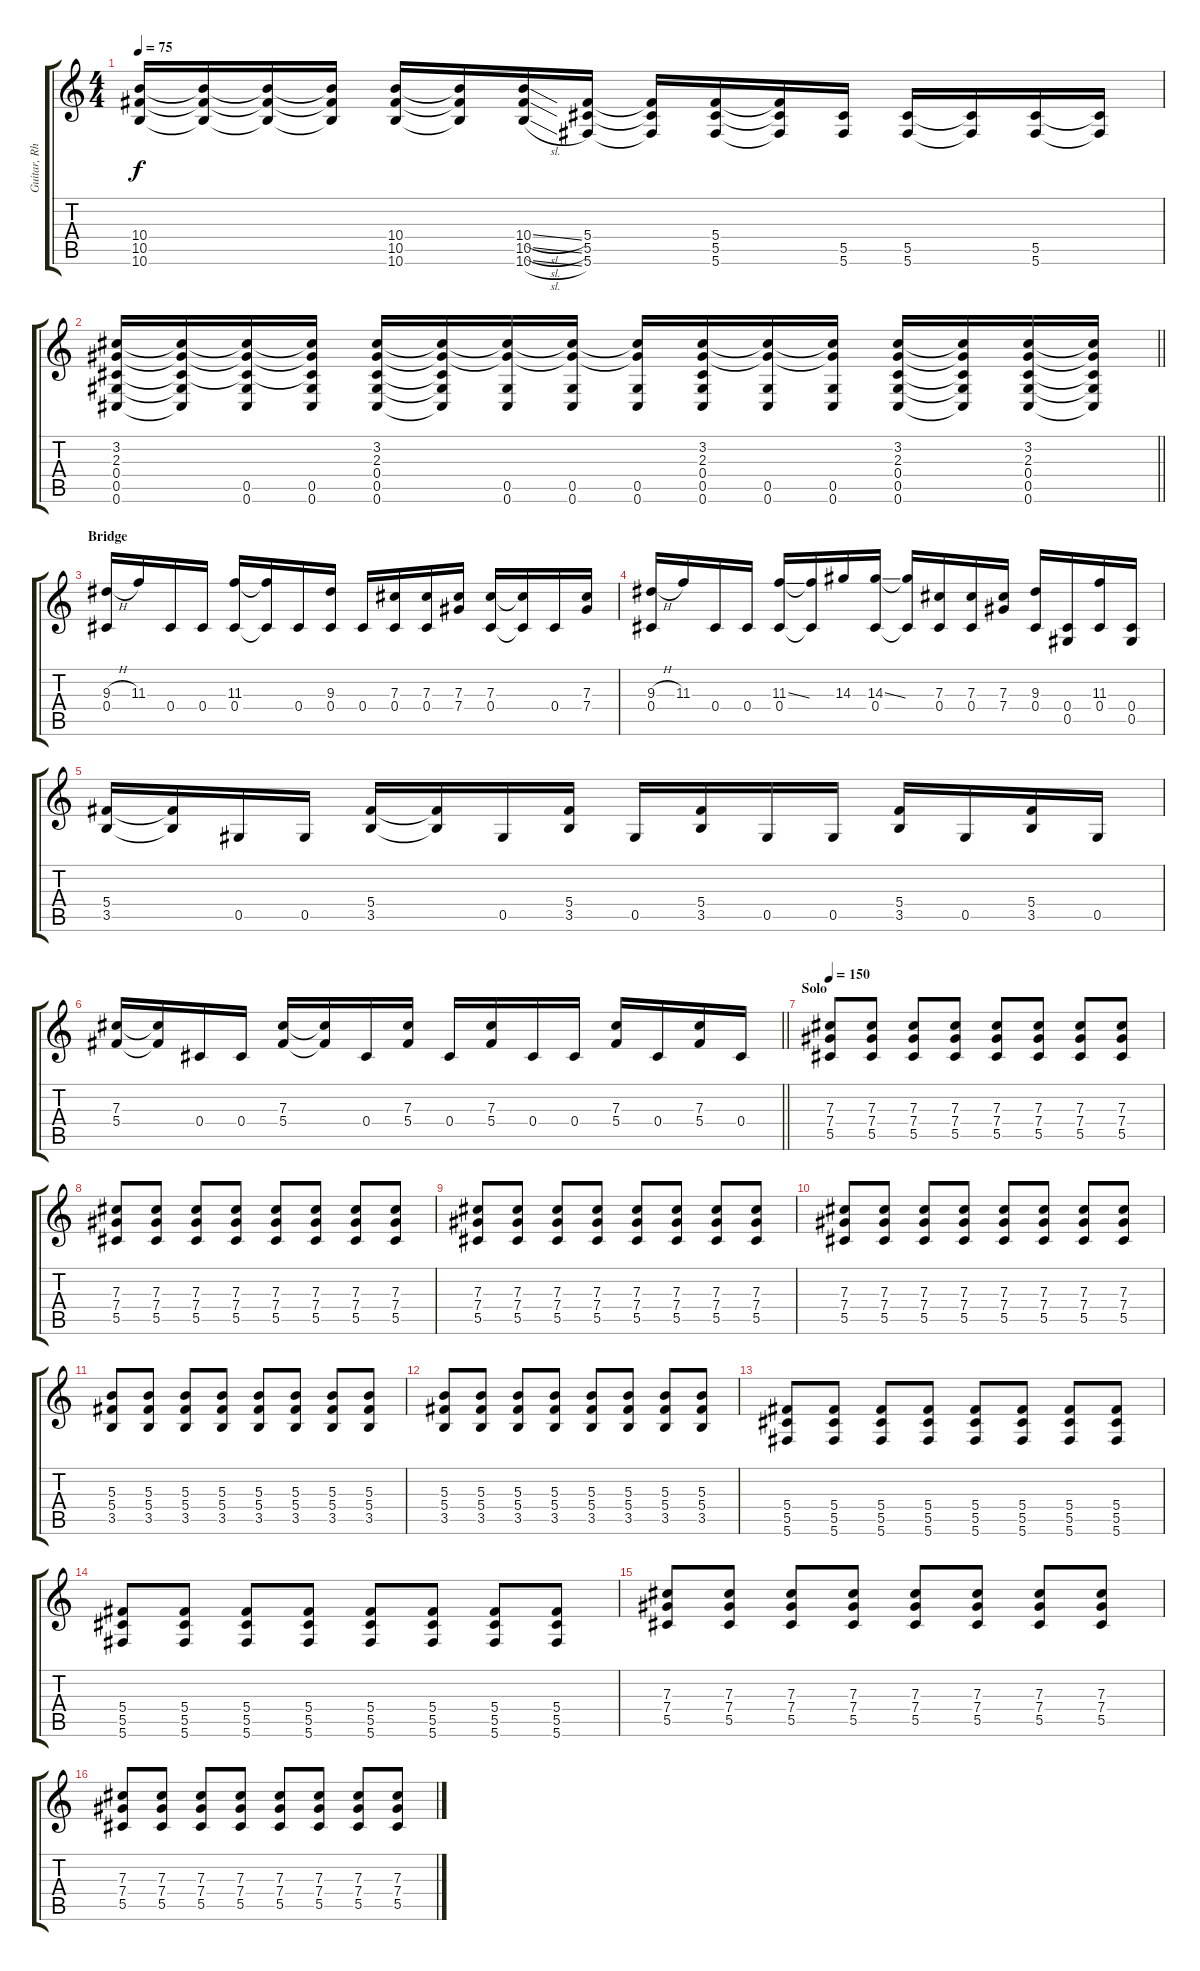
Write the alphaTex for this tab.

\track ("Guitar, Rhythm" "Guitar, Rh") {instrument overdrivenguitar}
\staff {score tabs}
\tuning (Eb4 Bb3 Gb3 Db3 Ab2 Db2) {hide}
\ts (4 4)
\tempo 75
\clef g2
\ks c
(10.4 10.5 10.6).16{dy f} (10.4{t} 10.5{t} 10.6{t}).16 (10.4{t} 10.5{t} 10.6{t}).16 (10.4{t} 10.5{t} 10.6{t}).16 (10.4 10.5 10.6).16 (10.4{t} 10.5{t} 10.6{t}).16 (10.4{sl} 10.5{sl} 10.6{sl}).16 (5.4 5.5 5.6).16 (5.4{t} 5.5{t} 5.6{t}).16 (5.4 5.5 5.6).16 (5.4{t} 5.5{t} 5.6{t}).16 (5.5 5.6).16 (5.5 5.6).16 (5.5{t} 5.6{t}).16 (5.5 5.6).16 (5.5{t} 5.6{t}).16 |
\barLineRight lightlight
(3.2 2.3 0.4 0.5 0.6).16 (3.2{t} 2.3{t} 0.4{t} 0.5{t} 0.6{t}).16 (3.2{t} 2.3{t} 0.4{t} 0.5 0.6).16 (3.2{t} 2.3{t} 0.4{t} 0.5 0.6).16 (3.2 2.3 0.4 0.5 0.6).16 (3.2{t} 2.3{t} 0.4{t} 0.5{t} 0.6{t}).16 (3.2{t} 2.3{t} 0.5 0.6).16 (3.2{t} 2.3{t} 0.5 0.6).16 (3.2{t} 2.3{t} 0.5 0.6).16 (3.2 2.3 0.4 0.5 0.6).16 (3.2{t} 2.3{t} 0.5 0.6).16 (3.2{t} 2.3{t} 0.5 0.6).16 (3.2 2.3 0.4 0.5 0.6).16 (3.2{t} 2.3{t} 0.4{t} 0.5{t} 0.6{t}).16 (3.2 2.3 0.4 0.5 0.6).16 (3.2{t} 2.3{t} 0.4{t} 0.5{t} 0.6{t}).16 |
\section ("" "Bridge")
(9.3{h} 0.4).16 11.3.16 0.4.16 0.4.16 (11.3 0.4).16 (11.3{t} 0.4{t}).16 0.4.16 (9.3 0.4).16 0.4.16 (7.3 0.4).16 (7.3 0.4).16 (7.3 7.4).16 (7.3 0.4).16 (7.3{t} 0.4{t}).16 0.4.16 (7.3 7.4).16 |
(9.3{h} 0.4).16 11.3.16 0.4.16 0.4.16 (11.3{ss} 0.4).16 (11.3{t} 0.4{t}).16 14.3.16 (14.3{ss} 0.4).16 (14.3{t} 0.4{t}).16 (7.3 0.4).16 (7.3 0.4).16 (7.3 7.4).16 (9.3 0.4).16 (0.4 0.5).16 (11.3 0.4).16 (0.4 0.5).16 |
(5.4 3.5).16 (5.4{t} 3.5{t}).16 0.5.16 0.5.16 (5.4 3.5).16 (5.4{t} 3.5{t}).16 0.5.16 (5.4 3.5).16 0.5.16 (5.4 3.5).16 0.5.16 0.5.16 (5.4 3.5).16 0.5.16 (5.4 3.5).16 0.5.16 |
\barLineRight lightlight
(7.3 5.4).16 (7.3{t} 5.4{t}).16 0.4.16 0.4.16 (7.3 5.4).16 (7.3{t} 5.4{t}).16 0.4.16 (7.3 5.4).16 0.4.16 (7.3 5.4).16 0.4.16 0.4.16 (7.3 5.4).16 0.4.16 (7.3 5.4).16 0.4.16 |
\section ("" "Solo")
\tempo 150
(7.3 7.4 5.5).8 (7.3 7.4 5.5).8 (7.3 7.4 5.5).8 (7.3 7.4 5.5).8 (7.3 7.4 5.5).8 (7.3 7.4 5.5).8 (7.3 7.4 5.5).8 (7.3 7.4 5.5).8 |
(7.3 7.4 5.5).8 (7.3 7.4 5.5).8 (7.3 7.4 5.5).8 (7.3 7.4 5.5).8 (7.3 7.4 5.5).8 (7.3 7.4 5.5).8 (7.3 7.4 5.5).8 (7.3 7.4 5.5).8 |
(7.3 7.4 5.5).8 (7.3 7.4 5.5).8 (7.3 7.4 5.5).8 (7.3 7.4 5.5).8 (7.3 7.4 5.5).8 (7.3 7.4 5.5).8 (7.3 7.4 5.5).8 (7.3 7.4 5.5).8 |
(7.3 7.4 5.5).8 (7.3 7.4 5.5).8 (7.3 7.4 5.5).8 (7.3 7.4 5.5).8 (7.3 7.4 5.5).8 (7.3 7.4 5.5).8 (7.3 7.4 5.5).8 (7.3 7.4 5.5).8 |
(5.3 5.4 3.5).8 (5.3 5.4 3.5).8 (5.3 5.4 3.5).8 (5.3 5.4 3.5).8 (5.3 5.4 3.5).8 (5.3 5.4 3.5).8 (5.3 5.4 3.5).8 (5.3 5.4 3.5).8 |
(5.3 5.4 3.5).8 (5.3 5.4 3.5).8 (5.3 5.4 3.5).8 (5.3 5.4 3.5).8 (5.3 5.4 3.5).8 (5.3 5.4 3.5).8 (5.3 5.4 3.5).8 (5.3 5.4 3.5).8 |
(5.4 5.5 5.6).8 (5.4 5.5 5.6).8 (5.4 5.5 5.6).8 (5.4 5.5 5.6).8 (5.4 5.5 5.6).8 (5.4 5.5 5.6).8 (5.4 5.5 5.6).8 (5.4 5.5 5.6).8 |
(5.4 5.5 5.6).8 (5.4 5.5 5.6).8 (5.4 5.5 5.6).8 (5.4 5.5 5.6).8 (5.4 5.5 5.6).8 (5.4 5.5 5.6).8 (5.4 5.5 5.6).8 (5.4 5.5 5.6).8 |
(7.3 7.4 5.5).8 (7.3 7.4 5.5).8 (7.3 7.4 5.5).8 (7.3 7.4 5.5).8 (7.3 7.4 5.5).8 (7.3 7.4 5.5).8 (7.3 7.4 5.5).8 (7.3 7.4 5.5).8 |
(7.3 7.4 5.5).8 (7.3 7.4 5.5).8 (7.3 7.4 5.5).8 (7.3 7.4 5.5).8 (7.3 7.4 5.5).8 (7.3 7.4 5.5).8 (7.3 7.4 5.5).8 (7.3 7.4 5.5).8
